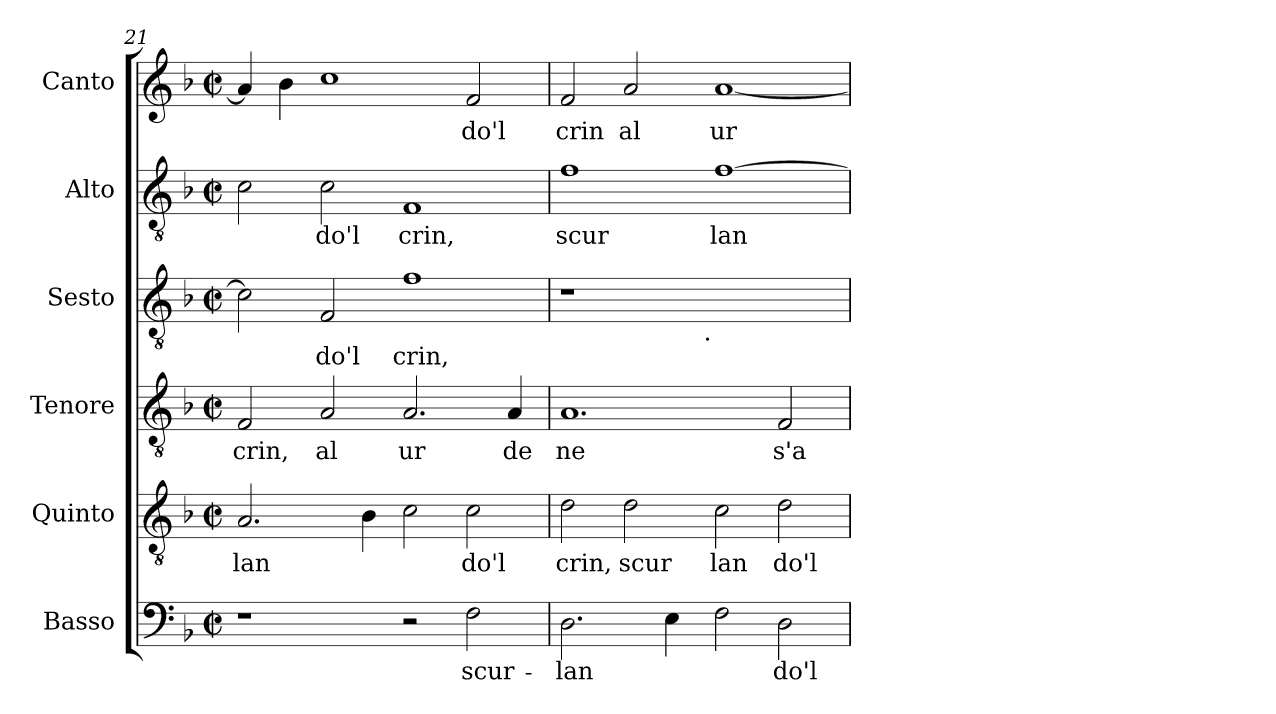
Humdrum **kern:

**kern	**text	**kern	**text	**kern	**text	**kern	**text	**kern	**text	**kern	**text
*part6	*part6	*part5	*part5	*part4	*part4	*part3	*part3	*part2	*part2	*part1	*part1
*staff6	*staff6	*staff5	*staff5	*staff4	*staff4	*staff3	*staff3	*staff2	*staff2	*staff1	*staff1
*I"Basso	*	*I"Quinto	*	*I"Tenore	*	*I"Sesto	*	*I"Alto	*	*I"Canto	*
*clefF4	*	*clefGv2	*	*clefGv2	*	*clefGv2	*	*clefGv2	*	*clefG2	*
*k[b-]	*	*k[b-]	*	*k[b-]	*	*k[b-]	*	*k[b-]	*	*k[b-]	*
*F:	*	*F:	*	*F:	*	*F:	*	*F:	*	*F:	*
*M2/2	*	*M2/2	*	*M2/2	*	*M2/2	*	*M2/2	*	*M2/2	*
*met(c|)	*	*met(c|)	*	*met(c|)	*	*met(c|)	*	*met(c|)	*	*met(c|)	*
=21	=21	=21	=21	=21	=21	=21	=21	=21	=21	=21	=21
!	!	!	!LO:LY:b:cj	!	!LO:LY:b:cj	!	!LO:LY:b:cj	!	!LO:LY:b:cj	!	!LO:LY:b:cj
1r	.	2.A/	lan	2F/	crin,	2c\]	.	2c\	.	4a/]	.
!	!	!	!	!	!	!	!	!	!	!	!LO:LY:b:cj
.	.	.	.	.	.	.	.	.	.	4b-\	.
!	!	!	!	!	!LO:LY:b:cj	!	!LO:LY:b:cj	!	!LO:LY:b:cj	!	!LO:LY:b:cj
.	.	.	.	2A/	al	2F/	do'l	2c\	do'l	1cc	.
!	!	!	!LO:LY:b:cj	!	!	!	!	!	!	!	!
.	.	4B-\	.	.	.	.	.	.	.	.	.
!	!	!	!LO:LY:b:cj	!	!LO:LY:b:cj	!	!LO:LY:b:cj	!	!LO:LY:b:cj	!	!
2r	.	2c\	.	2.A/	ur	1f	crin,	1F	crin,	.	.
!	!LO:LY:b:cj	!	!LO:LY:b:cj	!	!	!	!	!	!	!	!LO:LY:b:cj
2F\	scur-	2c\	do'l	.	.	.	.	.	.	2f/	do'l
!	!	!	!	!	!LO:LY:b:cj	!	!	!	!	!	!
.	.	.	.	4A/	de	.	.	.	.	.	.
!!LO:PB:g=z
=22	=22	=22	=22	=22	=22	=22	=22	=22	=22	=22	=22
!	!LO:LY:b:cj	!	!LO:LY:b:cj	!	!LO:LY:b:cj	!	!	!	!LO:LY:b:cj	!	!LO:LY:b:cj
*	*	*	*	*	*	*^	*	*	*	*	*
2.D\	-lan-	2d\	crin,	1.A	ne	1r	2ryy	.	1f	scur	2f/	crin
!	!	!	!LO:LY:b:cj	!	!	!	!	!	!	!	!	!LO:LY:b:cj
.	.	2d\	scur	.	.	.	4...ryy	.	.	.	2a/	al
!	!LO:LY:b:cj	!	!	!	!	!	!	!	!	!	!	!
4E\	--	.	.	.	.	.	.	.	.	.	.	.
!	!	!	!	!	!	!	!LO:TX:b:t=.	!	!	!	!	!
.	.	.	.	.	.	.	1ryy	.	.	.	.	.
!	!LO:LY:b:cj	!	!LO:LY:b:cj	!	!	!	!	!	!	!LO:LY:b:cj	!	!LO:LY:b:cj
2F\	--	2c\	lan	.	.	1ryy	.	.	[>1f	lan	[<1a	ur
!	!LO:LY:b:cj	!	!LO:LY:b:cj	!	!LO:LY:b:cj	!	!	!	!	!	!	!
2D\	-do'l	2d\	do'l	2F/	s'a	.	.	.	.	.	.	.
.	.	.	.	.	.	.	32ryy	.	.	.	.	.
*	*	*	*	*	*	*v	*v	*	*	*	*	*
=	=	=	=	=	=	=	=	=	=	=	=
*-	*-	*-	*-	*-	*-	*-	*-	*-	*-	*-	*-
